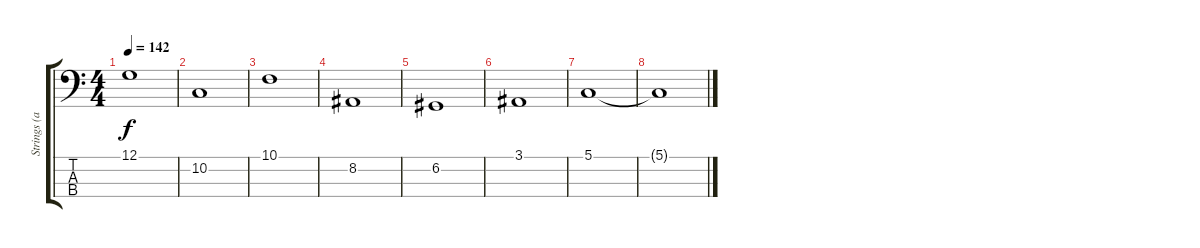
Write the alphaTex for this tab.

\track ("Strings (as bass)" "Strings (a") {instrument stringensemble1}
\staff {score tabs}
\tuning (G2 D2 A1 E1) {hide}
\ts (4 4)
\tempo 142
\clef f4
\ks c
12.1.1{dy f} |
10.2.1 |
10.1.1 |
8.2.1 |
6.2.1 |
3.1.1 |
5.1.1 |
5.1{t}.1
